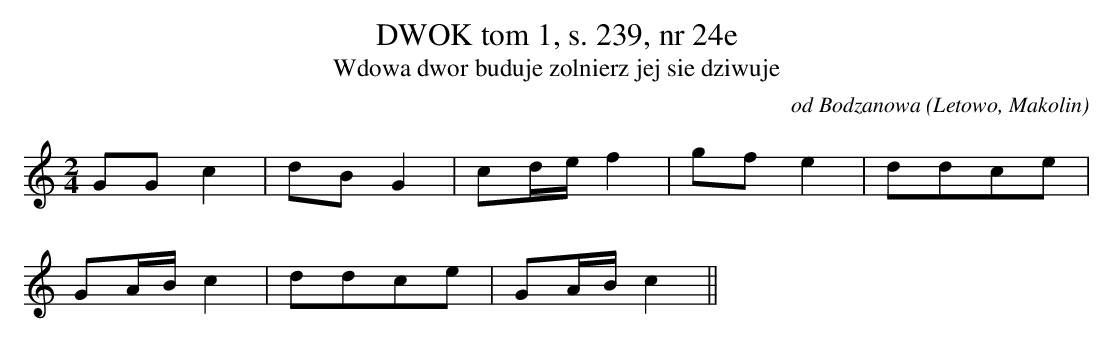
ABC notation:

X:1
T:DWOK tom 1, s. 239, nr 24e
T:Wdowa dwor buduje zolnierz jej sie dziwuje
O:od Bodzanowa (Letowo, Makolin)
M:2/4
L:1/16
K:C
G2G2c4 | d2B2G4 |c2def4 | g2f2e4 |d2d2c2e2 |
 G2ABc4 |d2d2c2e2 | G2ABc4||
